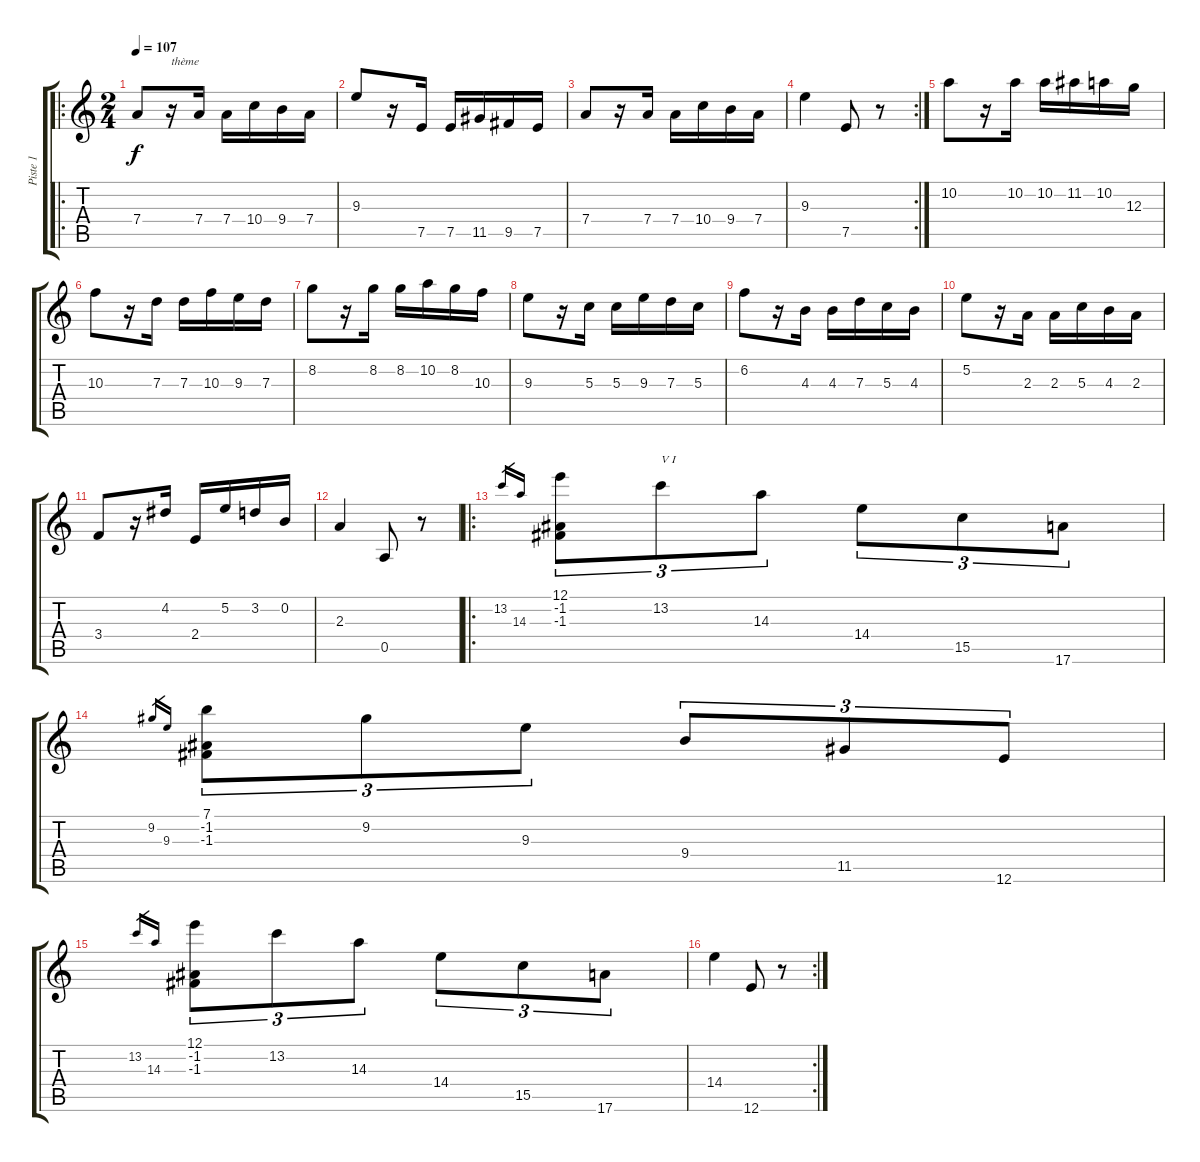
\track ("Piste 1" "Piste 1") {instrument distortionguitar}
\staff {score tabs}
\tuning (E4 B3 G3 D3 A2 E2) {hide}
\ro
\ts (2 4)
\tempo 107
\clef g2
\ks c
7.4.8{dy f instrument distortionguitar} r.16{txt "thème"} 7.4.16 7.4.16 10.4.16 9.4.16 7.4.16 |
9.3.8 r.16 7.5.16 7.5.16 11.5.16 9.5.16 7.5.16 |
7.4.8 r.16 7.4.16 7.4.16 10.4.16 9.4.16 7.4.16 |
\rc 2
9.3.4 7.5.8 r.8 |
10.2.8 r.16 10.2.16 10.2.16 11.2.16 10.2.16 12.3.16 |
10.3.8 r.16 7.3.16 7.3.16 10.3.16 9.3.16 7.3.16 |
8.2.8 r.16 8.2.16 8.2.16 10.2.16 8.2.16 10.3.16 |
9.3.8 r.16 5.3.16 5.3.16 9.3.16 7.3.16 5.3.16 |
6.2.8 r.16 4.3.16 4.3.16 7.3.16 5.3.16 4.3.16 |
5.2.8 r.16 2.3.16 2.3.16 5.3.16 4.3.16 2.3.16 |
3.4.8 r.16 4.2.16 2.4.16 5.2.16 3.2.16 0.2.16 |
2.3.4 0.5.8 r.8 |
\ro
13.2.16{gr} 14.3.16{gr} (12.1 -1.2 -1.3).8{tu (3 2)} 13.2.8{tu (3 2) txt "V I"} 14.3.8{tu (3 2)} 14.4.8{tu (3 2)} 15.5.8{tu (3 2)} 17.6.8{tu (3 2)} |
9.2.16{gr} 9.3.16{gr} (7.1 -1.2 -1.3).8{tu (3 2)} 9.2.8{tu (3 2)} 9.3.8{tu (3 2)} 9.4.8{tu (3 2)} 11.5.8{tu (3 2)} 12.6.8{tu (3 2)} |
13.2.16{gr} 14.3.16{gr} (12.1 -1.2 -1.3).8{tu (3 2)} 13.2.8{tu (3 2)} 14.3.8{tu (3 2)} 14.4.8{tu (3 2)} 15.5.8{tu (3 2)} 17.6.8{tu (3 2)} |
\rc 2
14.4.4 12.6.8 r.8
